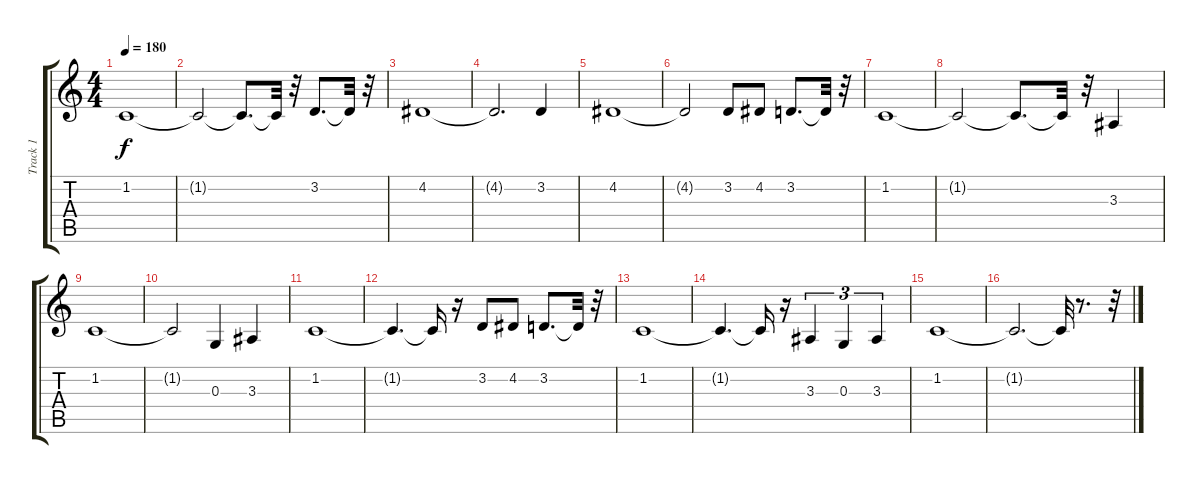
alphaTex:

\track ("Track 1" "Track 1") {instrument oboe}
\staff {score tabs}
\tuning (E4 B3 G3 D3 A2 E2) {hide}
\ts (4 4)
\tempo 180
\clef g2
\ks c
1.2.1{dy f} |
1.2{t}.2 1.2{t}.8{d} 1.2{t}.32 r.32 3.2.8{d} 3.2{t}.32 r.32 |
4.2.1 |
4.2{t}.2{d} 3.2.4 |
4.2.1 |
4.2{t}.2 3.2.8 4.2.8 3.2.8{d} 3.2{t}.32 r.32 |
1.2.1 |
1.2{t}.2 1.2{t}.8{d} 1.2{t}.32 r.32 3.3.4 |
1.2.1 |
1.2{t}.2 0.3.4 3.3.4 |
1.2.1 |
1.2{t}.4{d} 1.2{t}.16 r.16 3.2.8 4.2.8 3.2.8{d} 3.2{t}.32 r.32 |
1.2.1 |
1.2{t}.4{d} 1.2{t}.16 r.16 3.3.4{tu (3 2)} 0.3.4{tu (3 2)} 3.3.4{tu (3 2)} |
1.2.1 |
1.2{t}.2{d} 1.2{t}.32 r.8{d} r.32
